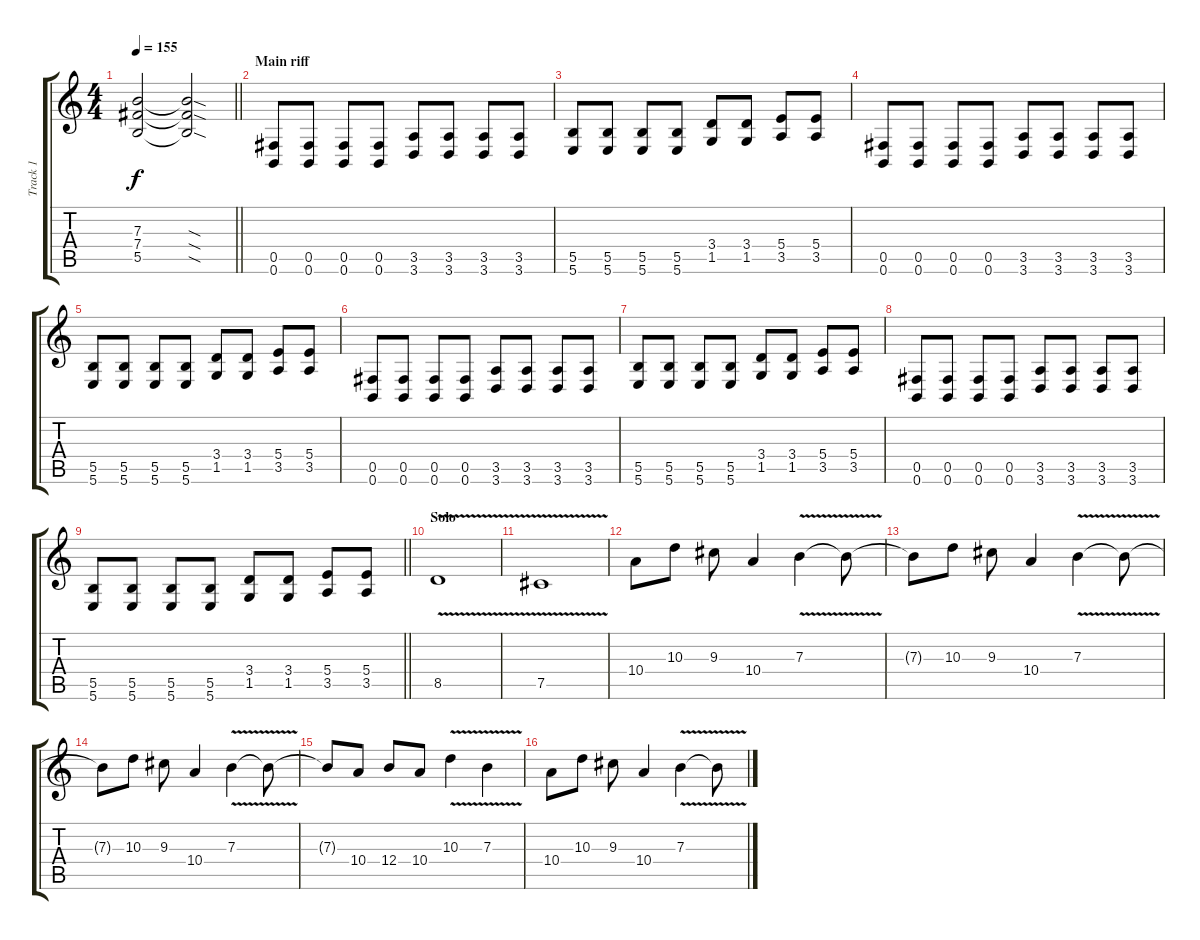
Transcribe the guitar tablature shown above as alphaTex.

\track ("Track 1" "Track 1") {instrument distortionguitar}
\staff {score tabs}
\tuning (Db4 Ab3 E3 B2 Gb2 B1) {hide}
\ts (4 4)
\tempo 155
\clef g2
\barLineRight lightlight
\ks c
(7.3 7.4 5.5).2{dy f} (7.3{sod t} 7.4{sod t} 5.5{sod t}).2 |
\section ("" "Main riff")
(0.5 0.6).8 (0.5 0.6).8 (0.5 0.6).8 (0.5 0.6).8 (3.5 3.6).8 (3.5 3.6).8 (3.5 3.6).8 (3.5 3.6).8 |
(5.5 5.6).8 (5.5 5.6).8 (5.5 5.6).8 (5.5 5.6).8 (3.4 1.5).8 (3.4 1.5).8 (5.4 3.5).8 (5.4 3.5).8 |
(0.5 0.6).8 (0.5 0.6).8 (0.5 0.6).8 (0.5 0.6).8 (3.5 3.6).8 (3.5 3.6).8 (3.5 3.6).8 (3.5 3.6).8 |
(5.5 5.6).8 (5.5 5.6).8 (5.5 5.6).8 (5.5 5.6).8 (3.4 1.5).8 (3.4 1.5).8 (5.4 3.5).8 (5.4 3.5).8 |
(0.5 0.6).8 (0.5 0.6).8 (0.5 0.6).8 (0.5 0.6).8 (3.5 3.6).8 (3.5 3.6).8 (3.5 3.6).8 (3.5 3.6).8 |
(5.5 5.6).8 (5.5 5.6).8 (5.5 5.6).8 (5.5 5.6).8 (3.4 1.5).8 (3.4 1.5).8 (5.4 3.5).8 (5.4 3.5).8 |
(0.5 0.6).8 (0.5 0.6).8 (0.5 0.6).8 (0.5 0.6).8 (3.5 3.6).8 (3.5 3.6).8 (3.5 3.6).8 (3.5 3.6).8 |
\barLineRight lightlight
(5.5 5.6).8 (5.5 5.6).8 (5.5 5.6).8 (5.5 5.6).8 (3.4 1.5).8 (3.4 1.5).8 (5.4 3.5).8 (5.4 3.5).8 |
\section ("" "Solo")
8.5{v}.1 |
7.5{v}.1 |
10.4.8{volume 16} 10.3.8 9.3.8 10.4.4 7.3{v}.4 7.3{t}.8 |
7.3{t}.8 10.3.8 9.3.8 10.4.4 7.3{v}.4 7.3{t}.8 |
7.3{t}.8 10.3.8 9.3.8 10.4.4 7.3{v}.4 7.3{t}.8 |
7.3{t}.8 10.4.8 12.4.8 10.4.8 10.3{v}.4 7.3{v}.4 |
10.4.8{volume 16} 10.3.8 9.3.8 10.4.4 7.3{v}.4 7.3{t}.8
